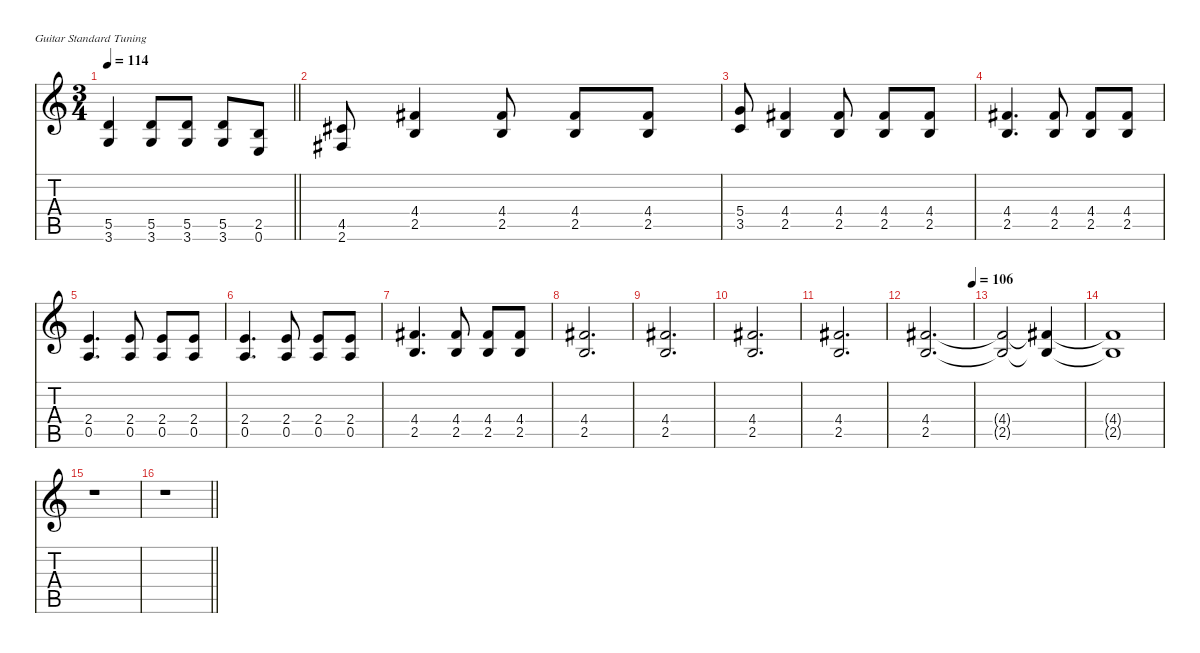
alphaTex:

\defaultSystemsLayout 4
\hideDynamics
\bracketExtendMode nobrackets
\singleTrackTrackNamePolicy hidden
\multiTrackTrackNamePolicy hidden
\otherSystemsTrackNameOrientation horizontal
\track ("James Hetfield Rythm" "dist.guit.") {instrument distortionguitar}
\staff {score tabs}
\tuning (E4 B3 G3 D3 A2 E2)
\ts (3 4)
\tempo 114
\clef g2
\barLineRight lightlight
\ks c
(5.5 3.6).4{dy f} (5.5 3.6).8 (5.5 3.6).8 (5.5 3.6).8 (2.5 0.6).8 |
(4.5{acc #} 2.6{acc #}).8 (4.4{acc #} 2.5).4 (4.4{acc #} 2.5).8 (4.4{acc #} 2.5).8 (4.4{acc #} 2.5).8 |
(5.4 3.5).8 (4.4{acc #} 2.5).4 (4.4{acc #} 2.5).8 (4.4{acc #} 2.5).8 (4.4{acc #} 2.5).8 |
(4.4{acc #} 2.5).4{d} (4.4{acc #} 2.5).8 (4.4{acc #} 2.5).8 (4.4{acc #} 2.5).8 |
(2.4 0.5).4{d} (2.4 0.5).8 (2.4 0.5).8 (2.4 0.5).8 |
(2.4 0.5).4{d} (2.4 0.5).8 (2.4 0.5).8 (2.4 0.5).8 |
(4.4{acc #} 2.5).4{d} (4.4{acc #} 2.5).8 (4.4{acc #} 2.5).8 (4.4{acc #} 2.5).8 |
(4.4{acc #} 2.5).2{d} |
(4.4{acc #} 2.5).2{d} |
(4.4{acc #} 2.5).2{d} |
(4.4{acc #} 2.5).2{d} |
\tempo (106 1)
(4.4{acc #} 2.5).2{d} |
(4.4{t acc #} 2.5{t}).2 (4.4{t acc #} 2.5{t}).4 |
\beaming (8 2 2 2 2)
(4.4{t acc #} 2.5{t}).1 |
\beaming (8 2 2 2)
r.1 |
\barLineRight lightlight
r.1
